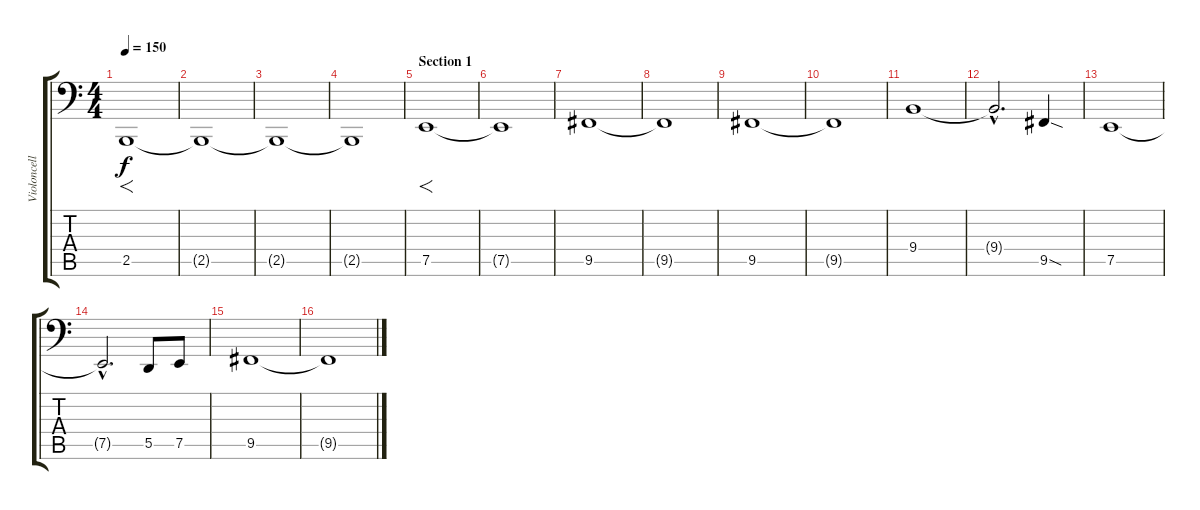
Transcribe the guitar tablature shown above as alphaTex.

\track ("Violoncelle" "Violoncell") {instrument cello}
\staff {score tabs}
\tuning (E3 B2 G2 D2 A1 E1) {hide}
\ts (4 4)
\tempo 150
\clef f4
\ks c
2.5.1{f dy f instrument cello} |
2.5{t}.1 |
2.5{t}.1 |
2.5{t}.1 |
\section ("" "Section 1")
7.5.1{f} |
7.5{t}.1 |
9.5.1 |
9.5{t}.1 |
9.5.1 |
9.5{t}.1 |
9.4.1 |
9.4{hac t}.2{d} 9.5{sod}.4 |
7.5.1 |
7.5{hac t}.2{d} 5.5.8 7.5.8 |
9.5.1 |
9.5{t}.1
